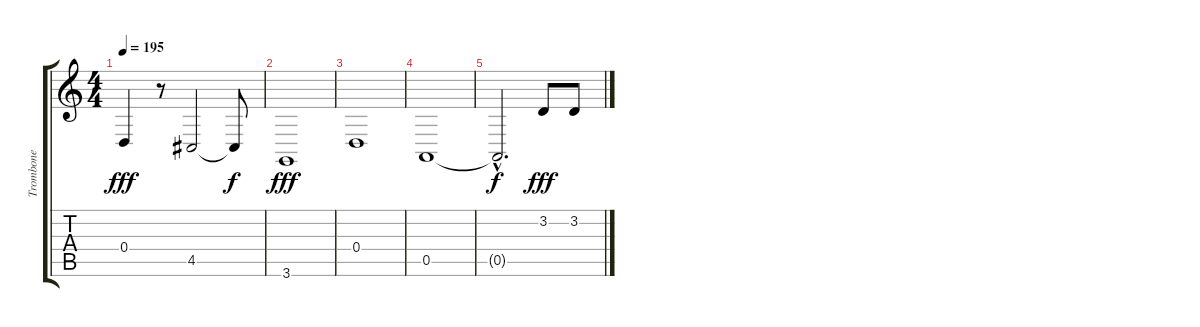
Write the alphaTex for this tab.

\track ("Trombone" "Trombone") {instrument trombone}
\staff {score tabs}
\tuning (E4 B3 G3 D3 A2 E2) {hide}
\ts (4 4)
\tempo 195
\clef g2
\ks c
0.4.4{dy fff} r.8 4.5.2 4.5{t}.8{dy f} |
3.6.1{dy fff volume 1} |
0.4.1{volume 1} |
0.5.1{volume 1} |
0.5{hac t}.2{d dy f} 3.2.8{dy fff volume 16} 3.2.8
